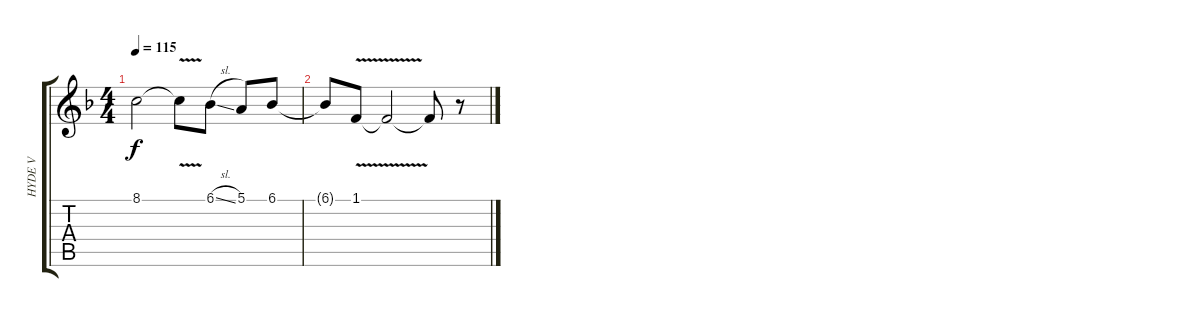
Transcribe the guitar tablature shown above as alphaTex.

\track ("HYDE V" "HYDE V") {instrument lead6voice}
\staff {score tabs}
\tuning (E4 B3 G3 D3 A2 E2) {hide}
\ts (4 4)
\tempo 115
\clef g2
\ks f
8.1{t}.2{dy f} 8.1{v t}.8 6.1{sl}.8 5.1.8 6.1.8 |
6.1{t}.8 1.1{v}.8 1.1{t}.2 1.1{t}.8 r.8
